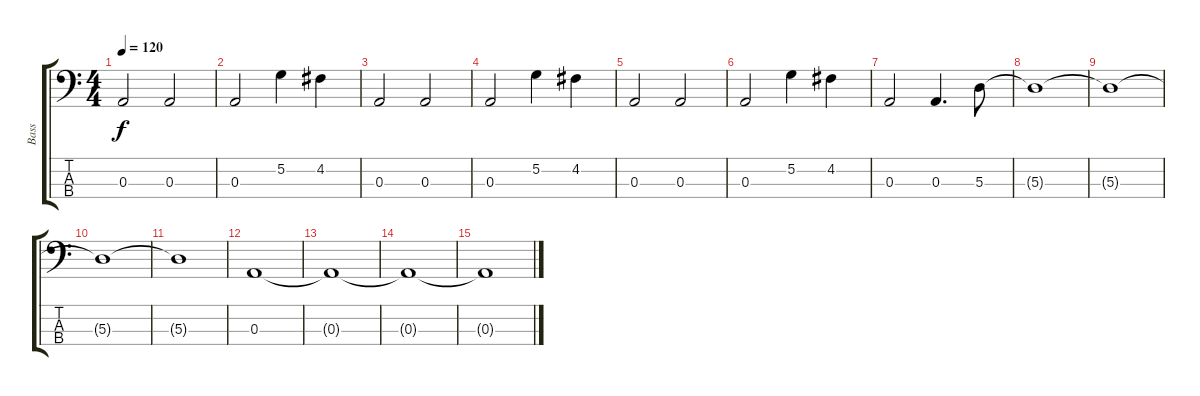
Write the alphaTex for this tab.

\track ("Bass" "Bass") {instrument electricbassfinger}
\staff {score tabs}
\tuning (G2 D2 A1 E1) {hide}
\ts (4 4)
\tempo 120
\clef f4
\ks c
0.3.2{dy f} 0.3.2 |
0.3.2 5.2.4 4.2.4 |
0.3.2 0.3.2 |
0.3.2 5.2.4 4.2.4 |
0.3.2 0.3.2 |
0.3.2 5.2.4 4.2.4 |
0.3.2 0.3.4{d} 5.3.8 |
5.3{t}.1 |
5.3{t}.1 |
5.3{t}.1 |
5.3{t}.1 |
0.3.1 |
0.3{t}.1 |
0.3{t}.1 |
0.3{t}.1
